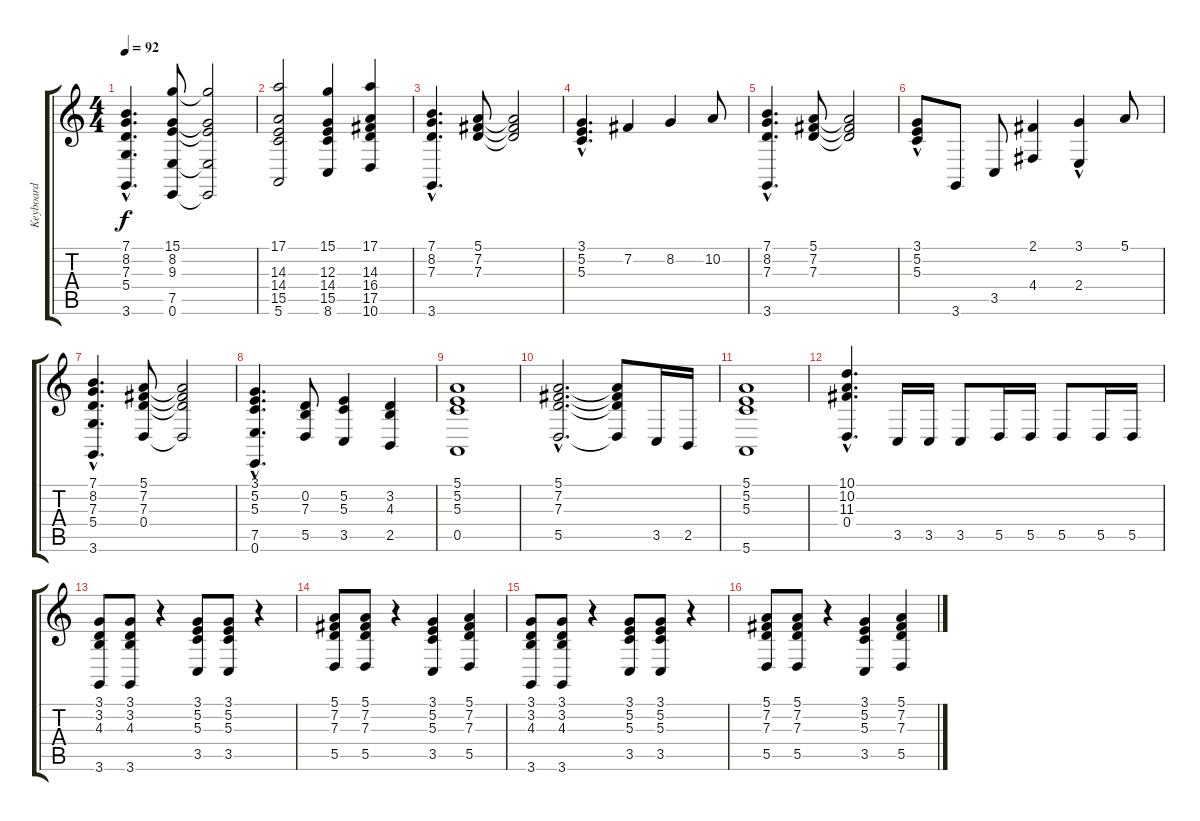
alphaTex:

\track ("Keyboard" "Keyboard") {instrument stringensemble1}
\staff {score tabs}
\tuning (E4 B3 G3 D3 A2 E2) {hide}
\ts (4 4)
\tempo 92
\clef g2
\ks c
(7.1 8.2{hac} 7.3{hac} 5.4{hac} 3.6{hac}).4{d dy f} (15.1 8.2 9.3 7.5 0.6).8 (15.1{t} 8.2{t} 9.3{t} 7.5{t} 0.6{t}).2 |
(17.1 14.3 14.4 15.5 5.6).2 (15.1 12.3 14.4 15.5 8.6).4 (17.1 14.3 16.4 17.5 10.6).4 |
(7.1{hac} 8.2{hac} 7.3{hac} 3.6{hac}).4{d} (5.1 7.2 7.3).8 (5.1{t} 7.2{t} 7.3{t}).2 |
(3.1{hac} 5.2 5.3).4{d} 7.2.4 8.2.4 10.2.8 |
(7.1{hac} 8.2{hac} 7.3{hac} 3.6{hac}).4{d} (5.1 7.2 7.3).8 (5.1{t} 7.2{t} 7.3{t}).2 |
(3.1{hac} 5.2 5.3).8 3.6.8 3.5.8 (2.1 4.4).4 (3.1 2.4{hac}).4 5.1.8 |
(7.1{hac} 8.2{hac} 7.3{hac} 5.4{hac} 3.6{hac}).4{d} (5.1 7.2 7.3 0.4).8 (5.1{t} 7.2{t} 7.3{t} 0.4{t}).2 |
(3.1 5.2{hac} 5.3{hac} 7.5{hac} 0.6{hac}).4{d} (0.2 7.3 5.5).8 (5.2 5.3 3.5).4 (3.2 4.3 2.5).4 |
(5.1 5.2 5.3 0.5).1 |
(5.1{hac} 7.2{hac} 7.3{hac} 5.5{hac}).2{d} (5.1{t} 7.2{t} 7.3{t} 5.5{t}).8 3.5.16 2.5.16 |
(5.1 5.2 5.3 5.6).1 |
(10.1 10.2 11.3 0.4{hac}).4{d} 3.5.16 3.5.16 3.5.8 5.5.16 5.5.16 5.5.8 5.5.16 5.5.16 |
(3.1 3.2 4.3 3.6).8 (3.1 3.2 4.3 3.6).8 r.4 (3.1 5.2 5.3 3.5).8 (3.1 5.2 5.3 3.5).8 r.4 |
(5.1 7.2 7.3 5.5).8 (5.1 7.2 7.3 5.5).8 r.4 (3.1 5.2 5.3 3.5).4 (5.1 7.2 7.3 5.5).4 |
(3.1 3.2 4.3 3.6).8 (3.1 3.2 4.3 3.6).8 r.4 (3.1 5.2 5.3 3.5).8 (3.1 5.2 5.3 3.5).8 r.4 |
(5.1 7.2 7.3 5.5).8 (5.1 7.2 7.3 5.5).8 r.4 (3.1 5.2 5.3 3.5).4 (5.1 7.2 7.3 5.5).4
